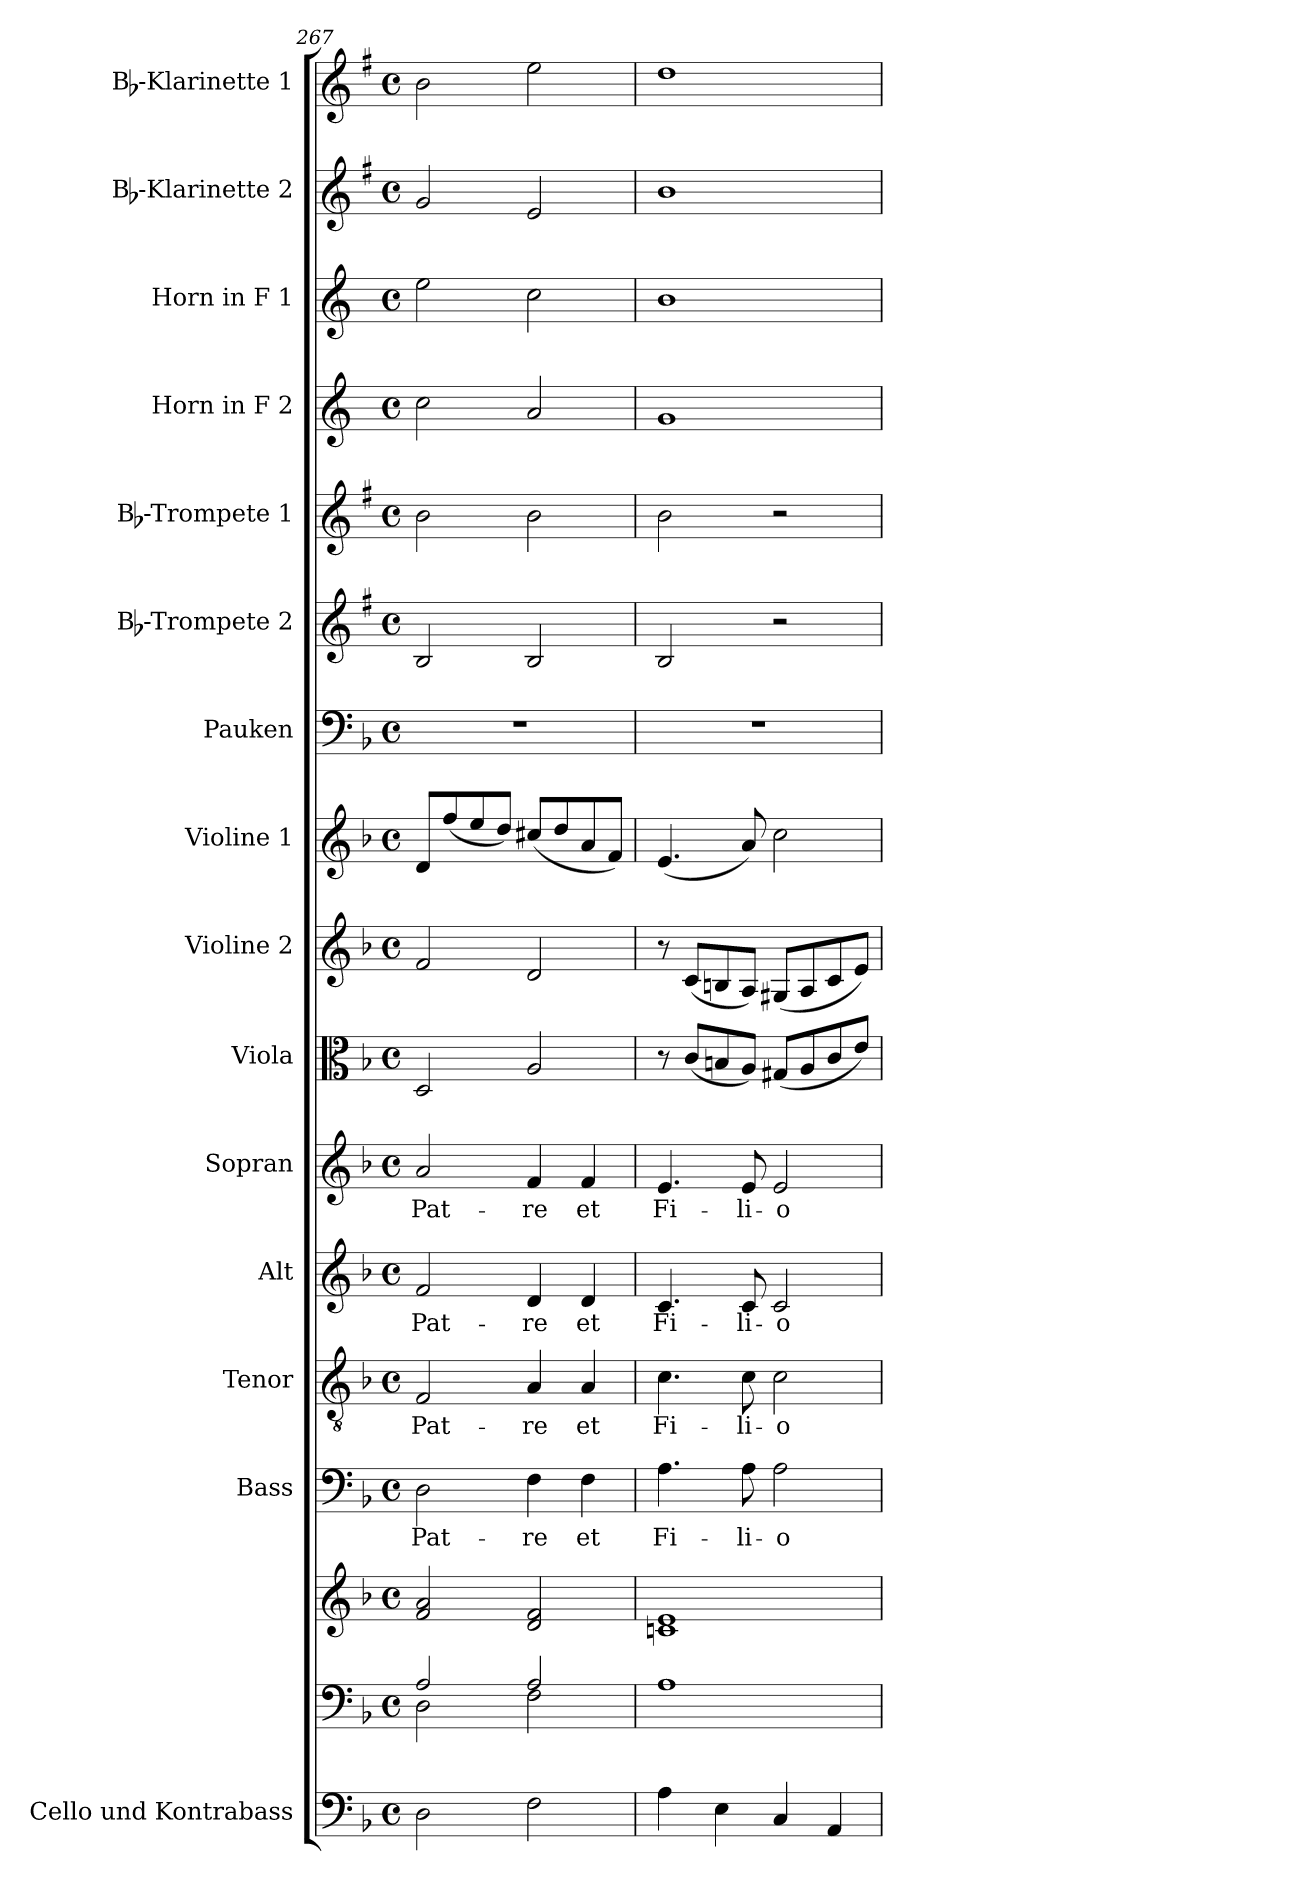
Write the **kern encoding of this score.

**kern	**kern	**kern	**kern	**text	**kern	**text	**kern	**text	**kern	**text	**kern	**kern	**kern	**kern	**kern	**kern	**kern	**kern	**kern	**kern
*part16	*part15	*part15	*part14	*part14	*part13	*part13	*part12	*part12	*part11	*part11	*part10	*part9	*part8	*part7	*part6	*part5	*part4	*part3	*part2	*part1
*staff17	*staff16	*staff15	*staff14	*staff14	*staff13	*staff13	*staff12	*staff12	*staff11	*staff11	*staff10	*staff9	*staff8	*staff7	*staff6	*staff5	*staff4	*staff3	*staff2	*staff1
*I"Cello und Kontrabass	*	*	*I"Bass	*	*I"Tenor	*	*I"Alt	*	*I"Sopran	*	*I"Viola	*I"Violine 2	*I"Violine 1	*I"Pauken	*I"Bb-Trompete 2	*I"Bb-Trompete 1	*I"Horn in F 2	*I"Horn in F 1	*I"Bb-Klarinette 2	*I"Bb-Klarinette 1
*I'Kb.	*	*	*I'B.	*	*I'T.	*	*I'A.	*	*I'S.	*	*I'Vla.	*I'Vl. 2	*I'Vl. 1	*I'Pk.	*I'Bb Trp. 2	*I'Bb Trp. 1	*	*	*I'Bb Kl. 2	*I'Bb Kl. 1
*clefF4	*clefF4	*clefG2	*clefF4	*	*clefGv2	*	*clefG2	*	*clefG2	*	*clefC3	*clefG2	*clefG2	*clefF4	*clefG2	*clefG2	*clefG2	*clefG2	*clefG2	*clefG2
*ITrd7c12	*	*	*	*	*	*	*	*	*	*	*	*	*	*	*ITrd1c2	*ITrd1c2	*ITrd4c7	*ITrd4c7	*ITrd1c2	*ITrd1c2
*k[b-]	*k[b-]	*k[b-]	*k[b-]	*	*k[b-]	*	*k[b-]	*	*k[b-]	*	*k[b-]	*k[b-]	*k[b-]	*k[b-]	*k[b-]	*k[b-]	*k[b-]	*k[b-]	*k[b-]	*k[b-]
*F:	*F:	*F:	*F:	*	*F:	*	*F:	*	*F:	*	*F:	*F:	*F:	*F:	*F:	*F:	*F:	*F:	*F:	*F:
*M4/4	*M4/4	*M4/4	*M4/4	*	*M4/4	*	*M4/4	*	*M4/4	*	*M4/4	*M4/4	*M4/4	*M4/4	*M4/4	*M4/4	*M4/4	*M4/4	*M4/4	*M4/4
*met(c)	*met(c)	*met(c)	*met(c)	*	*met(c)	*	*met(c)	*	*met(c)	*	*met(c)	*met(c)	*met(c)	*met(c)	*met(c)	*met(c)	*met(c)	*met(c)	*met(c)	*met(c)
=267	=267	=267	=267	=267	=267	=267	=267	=267	=267	=267	=267	=267	=267	=267	=267	=267	=267	=267	=267	=267
*	*^	*	*	*	*	*	*	*	*	*	*	*	*	*	*	*	*	*	*	*
!	!	!	!	!	!LO:LY:b	!	!LO:LY:b	!	!LO:LY:b	!	!LO:LY:b	!	!	!	!	!	!	!	!	!	!
2DD\	2A/	2D\	2f/ 2a/	2D\	Pat-	2F/	Pat-	2f/	Pat-	2a/	Pat-	2D/	2f/	8d/L	1r	2A/	2a\	2f\	2a\	2f/	2a\
.	.	.	.	.	.	.	.	.	.	.	.	.	.	(<8ff/	.	.	.	.	.	.	.
.	.	.	.	.	.	.	.	.	.	.	.	.	.	8ee/	.	.	.	.	.	.	.
.	.	.	.	.	.	.	.	.	.	.	.	.	.	8dd/J)	.	.	.	.	.	.	.
!	!	!	!	!	!LO:LY:b	!	!LO:LY:b	!	!LO:LY:b	!	!LO:LY:b	!	!	!	!	!	!	!	!	!	!
2FF\	2A/	2F\	2d/ 2f/	4F\	-re	4A/	-re	4d/	-re	4f/	-re	2A/	2d/	(<8cc#X/L	.	2A/	2a\	2d/	2f\	2d/	2dd\
.	.	.	.	.	.	.	.	.	.	.	.	.	.	8dd/	.	.	.	.	.	.	.
!	!	!	!	!	!LO:LY:b	!	!LO:LY:b	!	!LO:LY:b	!	!LO:LY:b	!	!	!	!	!	!	!	!	!	!
.	.	.	.	4F\	et	4A/	et	4d/	et	4f/	et	.	.	8a/	.	.	.	.	.	.	.
.	.	.	.	.	.	.	.	.	.	.	.	.	.	8f/J)	.	.	.	.	.	.	.
*	*v	*v	*	*	*	*	*	*	*	*	*	*	*	*	*	*	*	*	*	*	*
=268	=268	=268	=268	=268	=268	=268	=268	=268	=268	=268	=268	=268	=268	=268	=268	=268	=268	=268	=268	=268
!	!	!	!	!LO:LY:b	!	!LO:LY:b	!	!LO:LY:b	!	!LO:LY:b	!	!	!	!	!	!	!	!	!	!
4AA\	1A	1cn 1e	4.A\	Fi-	4.c\	Fi-	4.c/	Fi-	4.e/	Fi-	8r	8r	(<4.e/	1r	2A/	2a\	1c	1e	1a	1cc
.	.	.	.	.	.	.	.	.	.	.	(<8c/L	(<8c/L	.	.	.	.	.	.	.	.
4EE\	.	.	.	.	.	.	.	.	.	.	8Bn/	8Bn/	.	.	.	.	.	.	.	.
!	!	!	!	!LO:LY:b	!	!LO:LY:b	!	!LO:LY:b	!	!LO:LY:b	!	!	!	!	!	!	!	!	!	!
.	.	.	8A\	-li-	8c\	-li-	8c/	-li-	8e/	-li-	8A/J)	8A/J)	8a/)	.	.	.	.	.	.	.
!	!	!	!	!LO:LY:b	!	!LO:LY:b	!	!LO:LY:b	!	!LO:LY:b	!	!	!	!	!	!	!	!	!	!
4CC/	.	.	2A\	-o	2c\	-o	2c/	-o	2e/	-o	(<8G#X/L	(<8G#X/L	2cc\	.	2r	2r	.	.	.	.
.	.	.	.	.	.	.	.	.	.	.	8A/	8A/	.	.	.	.	.	.	.	.
4AAA/	.	.	.	.	.	.	.	.	.	.	8c/	8c/	.	.	.	.	.	.	.	.
.	.	.	.	.	.	.	.	.	.	.	8e/J)	8e/J)	.	.	.	.	.	.	.	.
=	=	=	=	=	=	=	=	=	=	=	=	=	=	=	=	=	=	=	=	=
*-	*-	*-	*-	*-	*-	*-	*-	*-	*-	*-	*-	*-	*-	*-	*-	*-	*-	*-	*-	*-
